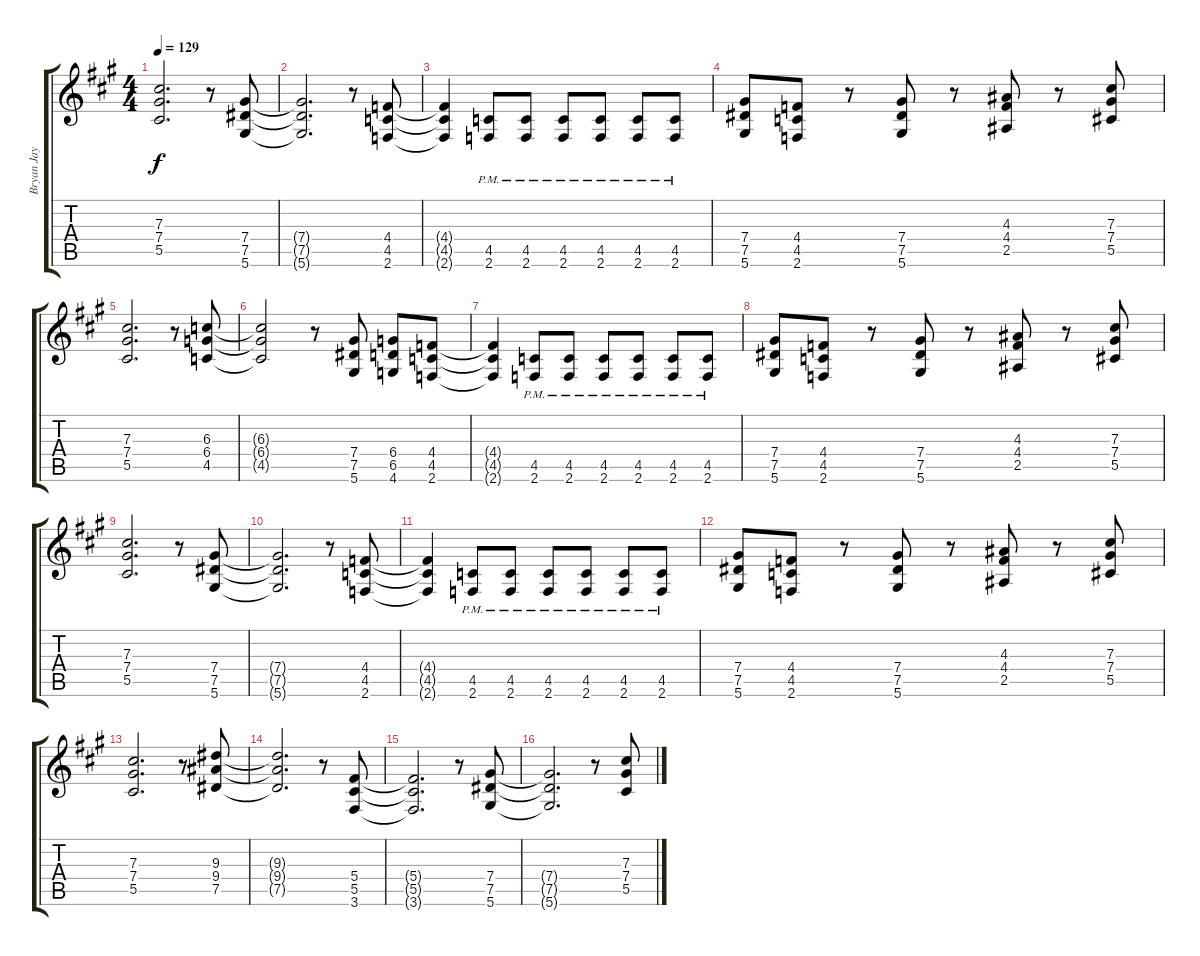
\track ("Bryan Jay" "Bryan Jay") {instrument overdrivenguitar}
\staff {score tabs}
\tuning (Eb4 Bb3 Gb3 Db3 Ab2 Eb2) {hide}
\ts (4 4)
\tempo 129
\clef g2
\ks a
(7.3 7.4 5.5).2{d dy f} r.8 (7.4 7.5 5.6).8 |
(7.4{t} 7.5{t} 5.6{t}).2{d} r.8 (4.4 4.5 2.6).8 |
(4.4{t} 4.5{t} 2.6{t}).4 (4.5{pm} 2.6{pm}).8 (4.5{pm} 2.6{pm}).8 (4.5{pm} 2.6{pm}).8 (4.5{pm} 2.6{pm}).8 (4.5{pm} 2.6{pm}).8 (4.5{pm} 2.6{pm}).8 |
(7.4 7.5 5.6).8 (4.4 4.5 2.6).8 r.8 (7.4 7.5 5.6).8 r.8 (4.3 4.4 2.5).8 r.8 (7.3 7.4 5.5).8 |
(7.3 7.4 5.5).2{d} r.8 (6.3 6.4 4.5).8 |
(6.3{t} 6.4{t} 4.5{t}).2 r.8 (7.4 7.5 5.6).8 (6.4 6.5 4.6).8 (4.4 4.5 2.6).8 |
(4.4{t} 4.5{t} 2.6{t}).4 (4.5{pm} 2.6{pm}).8 (4.5{pm} 2.6{pm}).8 (4.5{pm} 2.6{pm}).8 (4.5{pm} 2.6{pm}).8 (4.5{pm} 2.6{pm}).8 (4.5{pm} 2.6{pm}).8 |
(7.4 7.5 5.6).8 (4.4 4.5 2.6).8 r.8 (7.4 7.5 5.6).8 r.8 (4.3 4.4 2.5).8 r.8 (7.3 7.4 5.5).8 |
(7.3 7.4 5.5).2{d} r.8 (7.4 7.5 5.6).8 |
(7.4{t} 7.5{t} 5.6{t}).2{d} r.8 (4.4 4.5 2.6).8 |
(4.4{t} 4.5{t} 2.6{t}).4 (4.5{pm} 2.6{pm}).8 (4.5{pm} 2.6{pm}).8 (4.5{pm} 2.6{pm}).8 (4.5{pm} 2.6{pm}).8 (4.5{pm} 2.6{pm}).8 (4.5{pm} 2.6{pm}).8 |
(7.4 7.5 5.6).8 (4.4 4.5 2.6).8 r.8 (7.4 7.5 5.6).8 r.8 (4.3 4.4 2.5).8 r.8 (7.3 7.4 5.5).8 |
(7.3 7.4 5.5).2{d} r.8 (9.3 9.4 7.5).8 |
(9.3{t} 9.4{t} 7.5{t}).2{d} r.8 (5.4 5.5 3.6).8 |
(5.4{t} 5.5{t} 3.6{t}).2{d} r.8 (7.4 7.5 5.6).8 |
(7.4{t} 7.5{t} 5.6{t}).2{d} r.8 (7.3 7.4 5.5).8
